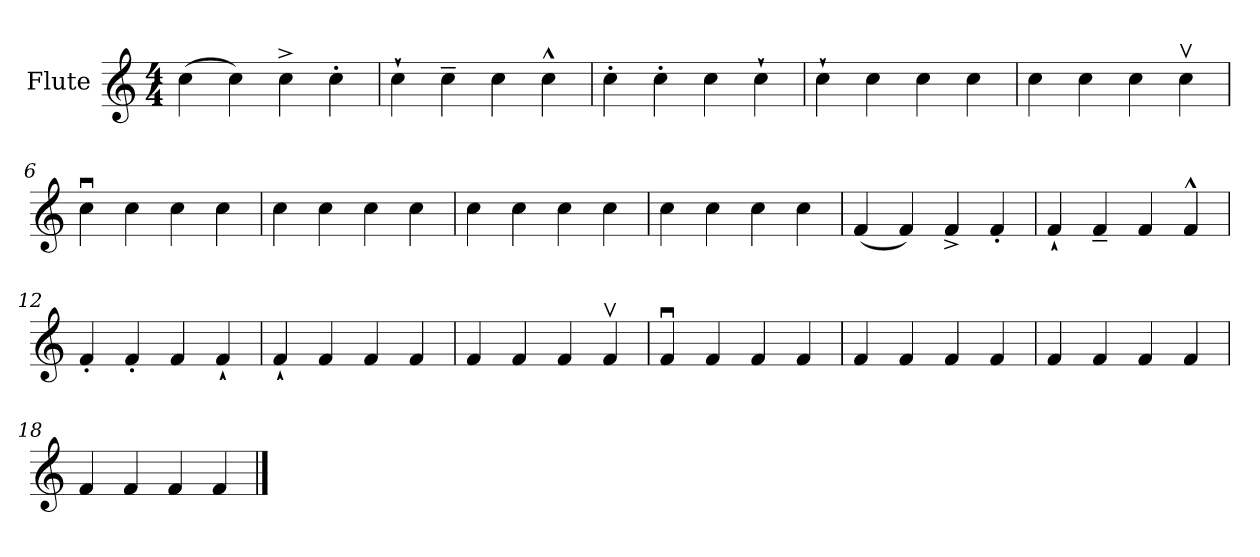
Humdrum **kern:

**kern
*part1
*staff1
*I"Flute
*I'Fl.
*clefG2
*k[]
*M4/4
=1
(>4cc\
4cc\)
4cc^\
4cc'\
=2
4cc`\
4cc~\
4cc\
4cc^^\
=3
4cc'\
4cc'\
4cc\
4cc`\
=4
4cc`\
4cc\
4cc\
4cc\
=5
4cc\
4cc\
4cc\
4ccv\
=6
4ccu\
4cc\
4cc\
4cc\
!!LO:LB:g=z
=7
4cc\
4cc\
4cc\
4cc\
=8
4cc\
4cc\
4cc\
4cc\
=9
4cc\
4cc\
4cc\
4cc\
=10
(<4f/
4f/)
4f^/
4f'/
=11
4f`/
4f~/
4f/
4f^^/
=12
4f'/
4f'/
4f/
4f`/
!!LO:LB:g=z
=13
4f`/
4f/
4f/
4f/
=14
4f/
4f/
4f/
4fv/
=15
4fu/
4f/
4f/
4f/
=16
4f/
4f/
4f/
4f/
=17
4f/
4f/
4f/
4f/
=18
4f/
4f/
4f/
4f/
==
*-
